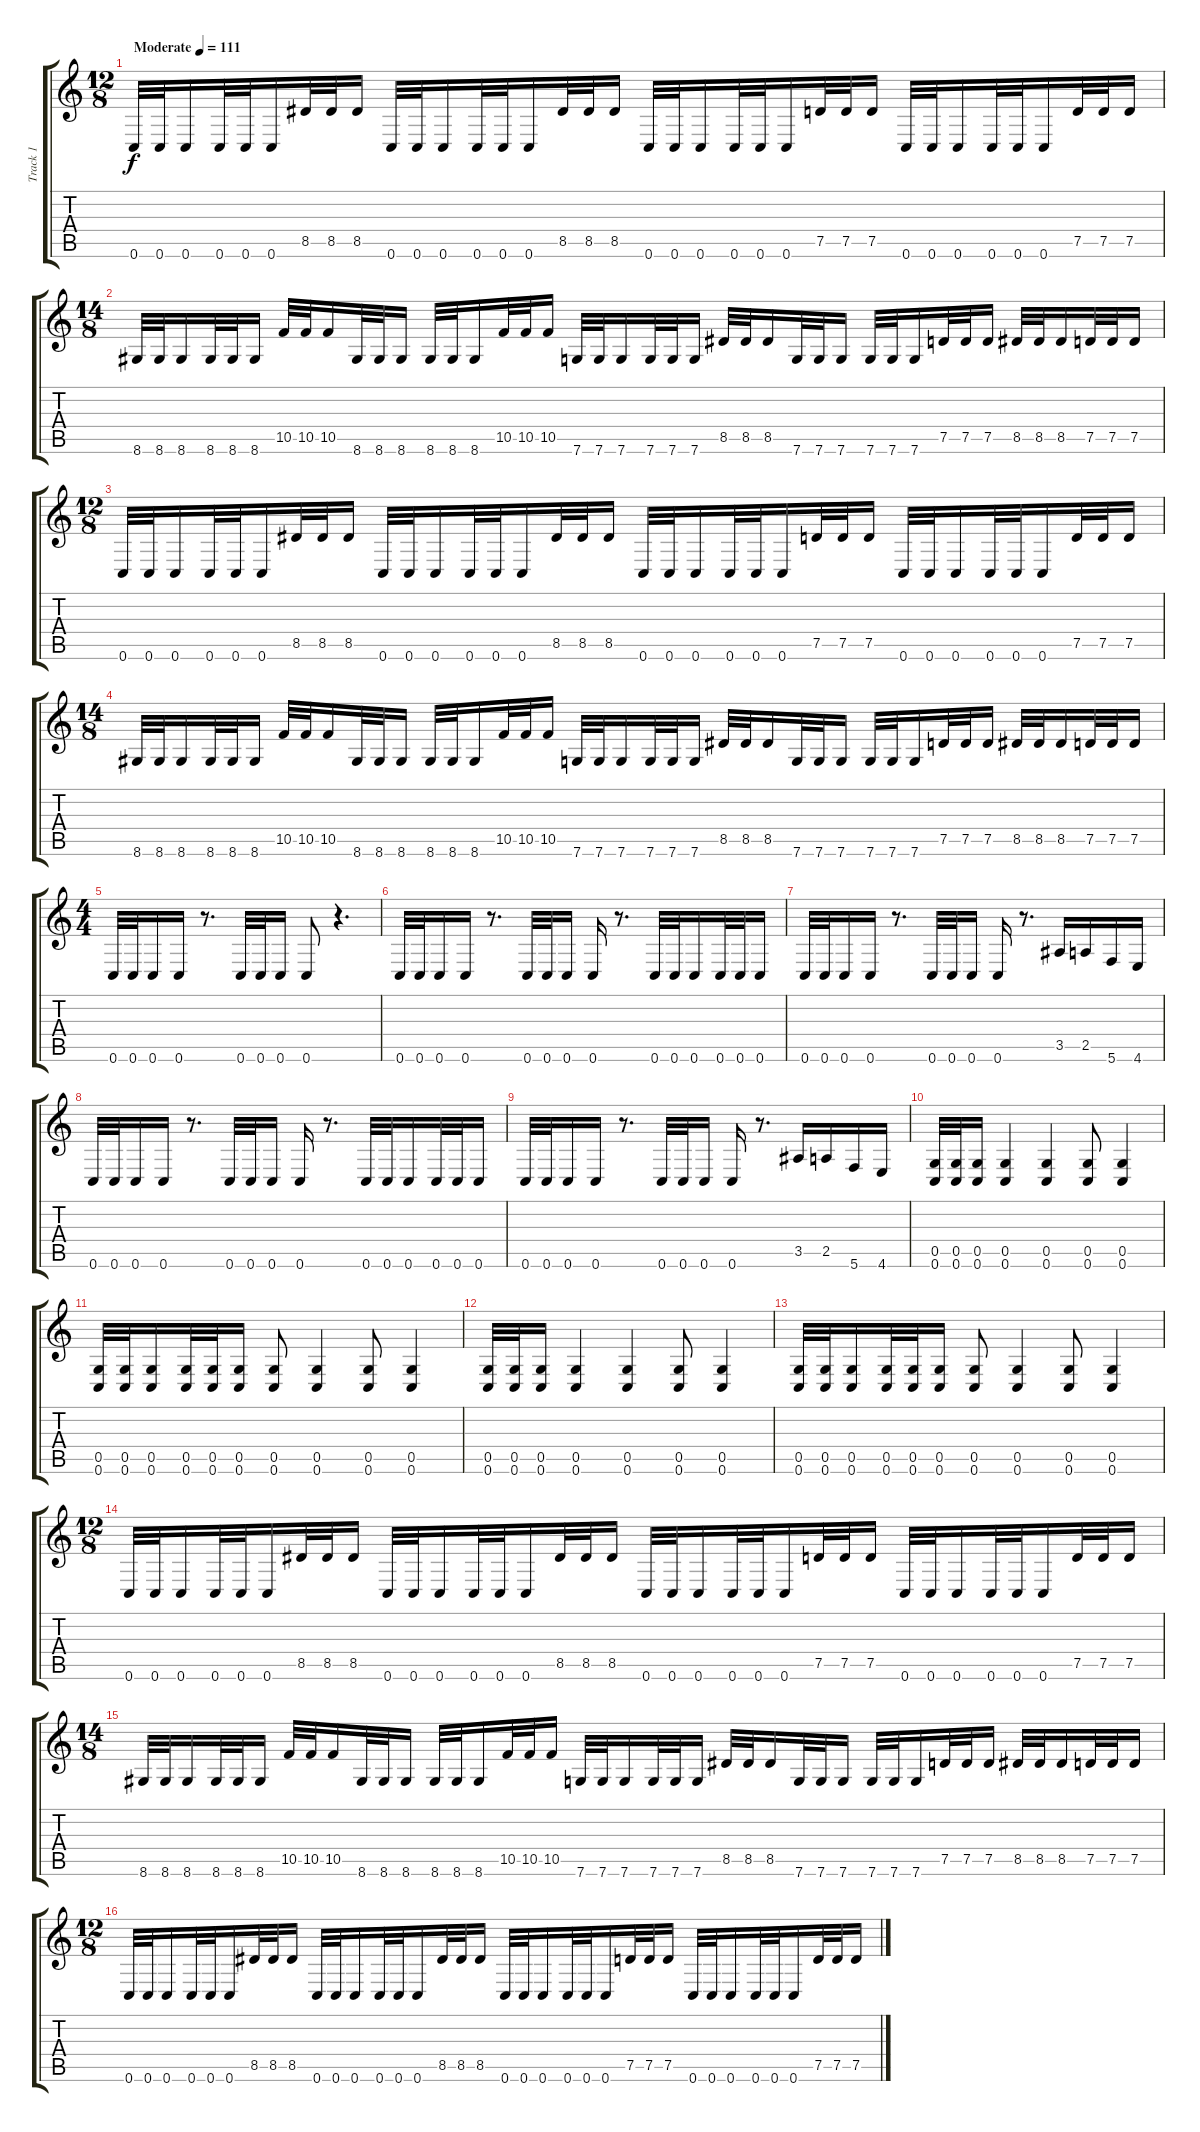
\track ("Track 1" "Track 1") {instrument distortionguitar}
\staff {score tabs}
\tuning (D4 A3 F3 C3 G2 C2) {hide}
\ts (12 8)
\tempo (111 "Moderate")
\clef g2
\ks c
0.6.32{dy f instrument distortionguitar} 0.6.32 0.6.16 0.6.32 0.6.32 0.6.16 8.5.32 8.5.32 8.5.16 0.6.32 0.6.32 0.6.16 0.6.32 0.6.32 0.6.16 8.5.32 8.5.32 8.5.16 0.6.32 0.6.32 0.6.16 0.6.32 0.6.32 0.6.16 7.5.32 7.5.32 7.5.16 0.6.32 0.6.32 0.6.16 0.6.32 0.6.32 0.6.16 7.5.32 7.5.32 7.5.16 |
\ts (14 8)
8.6.32 8.6.32 8.6.16 8.6.32 8.6.32 8.6.16 10.5.32 10.5.32 10.5.16 8.6.32 8.6.32 8.6.16 8.6.32 8.6.32 8.6.16 10.5.32 10.5.32 10.5.16 7.6.32 7.6.32 7.6.16 7.6.32 7.6.32 7.6.16 8.5.32 8.5.32 8.5.16 7.6.32 7.6.32 7.6.16 7.6.32 7.6.32 7.6.16 7.5.32 7.5.32 7.5.16 8.5.32 8.5.32 8.5.16 7.5.32 7.5.32 7.5.16 |
\ts (12 8)
0.6.32 0.6.32 0.6.16 0.6.32 0.6.32 0.6.16 8.5.32 8.5.32 8.5.16 0.6.32 0.6.32 0.6.16 0.6.32 0.6.32 0.6.16 8.5.32 8.5.32 8.5.16 0.6.32 0.6.32 0.6.16 0.6.32 0.6.32 0.6.16 7.5.32 7.5.32 7.5.16 0.6.32 0.6.32 0.6.16 0.6.32 0.6.32 0.6.16 7.5.32 7.5.32 7.5.16 |
\ts (14 8)
8.6.32 8.6.32 8.6.16 8.6.32 8.6.32 8.6.16 10.5.32 10.5.32 10.5.16 8.6.32 8.6.32 8.6.16 8.6.32 8.6.32 8.6.16 10.5.32 10.5.32 10.5.16 7.6.32 7.6.32 7.6.16 7.6.32 7.6.32 7.6.16 8.5.32 8.5.32 8.5.16 7.6.32 7.6.32 7.6.16 7.6.32 7.6.32 7.6.16 7.5.32 7.5.32 7.5.16 8.5.32 8.5.32 8.5.16 7.5.32 7.5.32 7.5.16 |
\ts (4 4)
0.6.32 0.6.32 0.6.16 0.6.16 r.8{d} 0.6.32 0.6.32 0.6.16 0.6.8 r.4{d} |
0.6.32 0.6.32 0.6.16 0.6.16 r.8{d} 0.6.32 0.6.32 0.6.16 0.6.16 r.8{d} 0.6.32 0.6.32 0.6.16 0.6.32 0.6.32 0.6.16 |
0.6.32 0.6.32 0.6.16 0.6.16 r.8{d} 0.6.32 0.6.32 0.6.16 0.6.16 r.8{d} 3.5.16 2.5.16 5.6.16 4.6.16 |
0.6.32 0.6.32 0.6.16 0.6.16 r.8{d} 0.6.32 0.6.32 0.6.16 0.6.16 r.8{d} 0.6.32 0.6.32 0.6.16 0.6.32 0.6.32 0.6.16 |
0.6.32 0.6.32 0.6.16 0.6.16 r.8{d} 0.6.32 0.6.32 0.6.16 0.6.16 r.8{d} 3.5.16 2.5.16 5.6.16 4.6.16 |
(0.5 0.6).32 (0.5 0.6).32 (0.5 0.6).16 (0.5 0.6).4 (0.5 0.6).4 (0.5 0.6).8 (0.5 0.6).4 |
(0.5 0.6).32 (0.5 0.6).32 (0.5 0.6).16 (0.5 0.6).32 (0.5 0.6).32 (0.5 0.6).16 (0.5 0.6).8 (0.5 0.6).4 (0.5 0.6).8 (0.5 0.6).4 |
(0.5 0.6).32 (0.5 0.6).32 (0.5 0.6).16 (0.5 0.6).4 (0.5 0.6).4 (0.5 0.6).8 (0.5 0.6).4 |
(0.5 0.6).32 (0.5 0.6).32 (0.5 0.6).16 (0.5 0.6).32 (0.5 0.6).32 (0.5 0.6).16 (0.5 0.6).8 (0.5 0.6).4 (0.5 0.6).8 (0.5 0.6).4 |
\ts (12 8)
0.6.32 0.6.32 0.6.16 0.6.32 0.6.32 0.6.16 8.5.32 8.5.32 8.5.16 0.6.32 0.6.32 0.6.16 0.6.32 0.6.32 0.6.16 8.5.32 8.5.32 8.5.16 0.6.32 0.6.32 0.6.16 0.6.32 0.6.32 0.6.16 7.5.32 7.5.32 7.5.16 0.6.32 0.6.32 0.6.16 0.6.32 0.6.32 0.6.16 7.5.32 7.5.32 7.5.16 |
\ts (14 8)
8.6.32 8.6.32 8.6.16 8.6.32 8.6.32 8.6.16 10.5.32 10.5.32 10.5.16 8.6.32 8.6.32 8.6.16 8.6.32 8.6.32 8.6.16 10.5.32 10.5.32 10.5.16 7.6.32 7.6.32 7.6.16 7.6.32 7.6.32 7.6.16 8.5.32 8.5.32 8.5.16 7.6.32 7.6.32 7.6.16 7.6.32 7.6.32 7.6.16 7.5.32 7.5.32 7.5.16 8.5.32 8.5.32 8.5.16 7.5.32 7.5.32 7.5.16 |
\ts (12 8)
0.6.32 0.6.32 0.6.16 0.6.32 0.6.32 0.6.16 8.5.32 8.5.32 8.5.16 0.6.32 0.6.32 0.6.16 0.6.32 0.6.32 0.6.16 8.5.32 8.5.32 8.5.16 0.6.32 0.6.32 0.6.16 0.6.32 0.6.32 0.6.16 7.5.32 7.5.32 7.5.16 0.6.32 0.6.32 0.6.16 0.6.32 0.6.32 0.6.16 7.5.32 7.5.32 7.5.16
